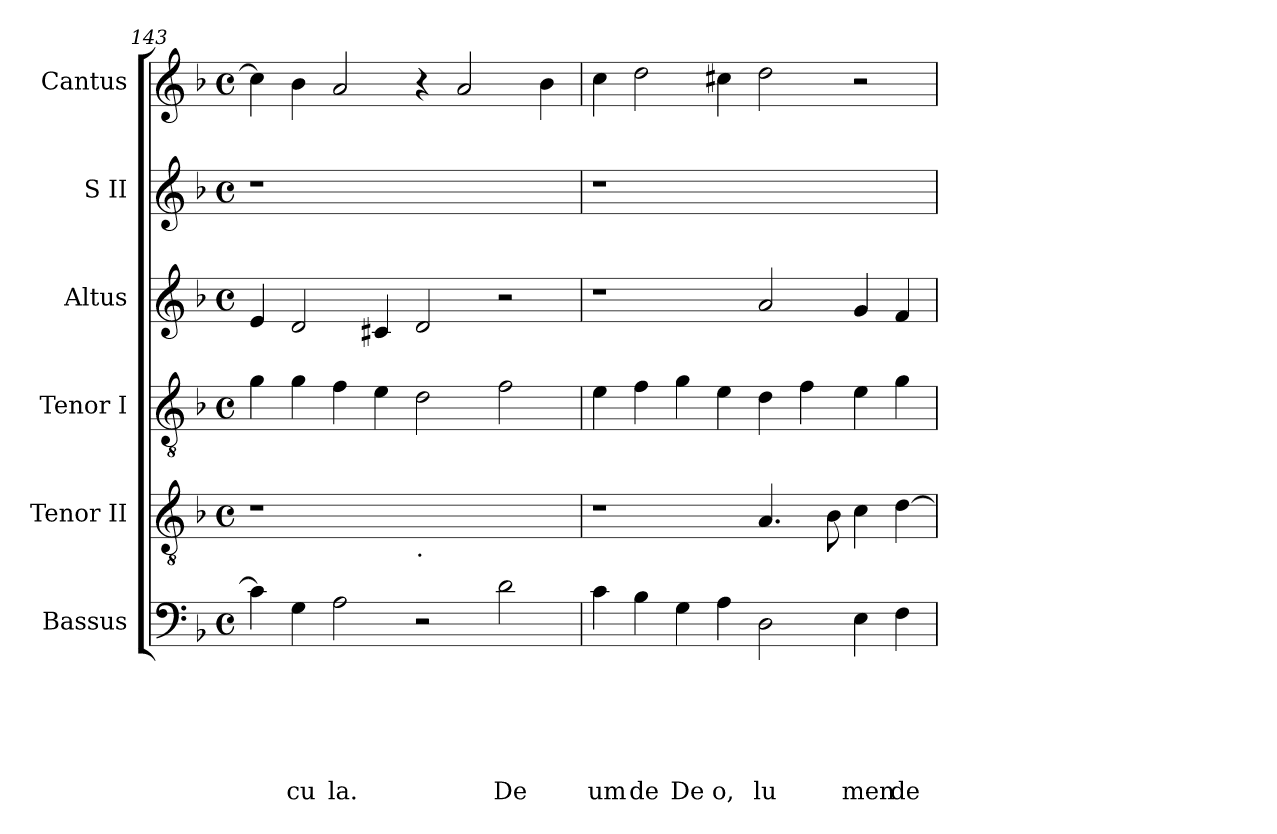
**kern	**text	**text	**text	**text	**text	**text	**kern	**kern	**kern	**kern	**kern
*part6	*part6	*part6	*part6	*part6	*part6	*part6	*part5	*part4	*part3	*part2	*part1
*staff6	*staff6	*staff6	*staff6	*staff6	*staff6	*staff6	*staff5	*staff4	*staff3	*staff2	*staff1
*I"Bassus	*	*	*	*	*	*	*I"Tenor II	*I"Tenor I	*I"Altus	*I"S II	*I"Cantus
*I'B	*	*	*	*	*	*	*I'T II	*I'T I	*I'A	*	*
*clefF4	*	*	*	*	*	*	*clefGv2	*clefGv2	*clefG2	*clefG2	*clefG2
*k[b-]	*	*	*	*	*	*	*k[b-]	*k[b-]	*k[b-]	*k[b-]	*k[b-]
*F:	*	*	*	*	*	*	*F:	*F:	*F:	*F:	*F:
*M4/4	*	*	*	*	*	*	*M4/4	*M4/4	*M4/4	*M4/4	*M4/4
*met(c)	*	*	*	*	*	*	*met(c)	*met(c)	*met(c)	*met(c)	*met(c)
=143	=143	=143	=143	=143	=143	=143	=143	=143	=143	=143	=143
4c\]	.	.	.	.	.	.	1r	4g\	4e/	1r	4cc\]
!	!	!	!	!	!	!LO:LY:b	!	!	!	!	!
4G\	.	.	.	.	.	cu	.	4g\	2d/	.	4b-\
!	!	!	!	!	!	!LO:LY:b	!	!	!	!	!
2A\	.	.	.	.	.	la.	.	4f\	.	.	2a/
.	.	.	.	.	.	.	.	4e\	4c#X/	.	.
!	!	!	!	!	!	!	!LO:TX:b:t=.	!	!	!	!
2r	.	.	.	.	.	.	1ryy	2d\	2d/	1ryy	4r
.	.	.	.	.	.	.	.	.	.	.	2a/
!	!	!	!	!	!	!LO:LY:b	!	!	!	!	!
2d\	.	.	.	.	.	De	.	2f\	2r	.	.
.	.	.	.	.	.	.	.	.	.	.	4b-\
=144	=144	=144	=144	=144	=144	=144	=144	=144	=144	=144	=144
!	!	!	!	!	!	!LO:LY:b	!	!	!	!	!
4c\	.	.	.	.	.	um	1r	4e\	1r	1r	4cc\
!	!	!	!	!	!	!LO:LY:b	!	!	!	!	!
4B-\	.	.	.	.	.	de	.	4f\	.	.	2dd\
!	!	!	!	!	!	!LO:LY:b	!	!	!	!	!
4G\	.	.	.	.	.	De	.	4g\	.	.	.
!	!	!	!	!	!	!LO:LY:b	!	!	!	!	!
4A\	.	.	.	.	.	o,	.	4e\	.	.	4cc#\
!	!	!	!	!	!	!LO:LY:b	!	!	!	!	!
2D\	.	.	.	.	.	lu	4.A/	4d\	2a/	1ryy	2dd\
.	.	.	.	.	.	.	.	4f\	.	.	.
.	.	.	.	.	.	.	8B-\	.	.	.	.
!	!	!	!	!	!	!LO:LY:b	!	!	!	!	!
4E\	.	.	.	.	.	men	4c\	4e\	4g/	.	2r
!	!	!	!	!	!	!LO:LY:b	!	!	!	!	!
4F\	.	.	.	.	.	de	[>4d\	4g\	4f/	.	.
=	=	=	=	=	=	=	=	=	=	=	=
*-	*-	*-	*-	*-	*-	*-	*-	*-	*-	*-	*-
